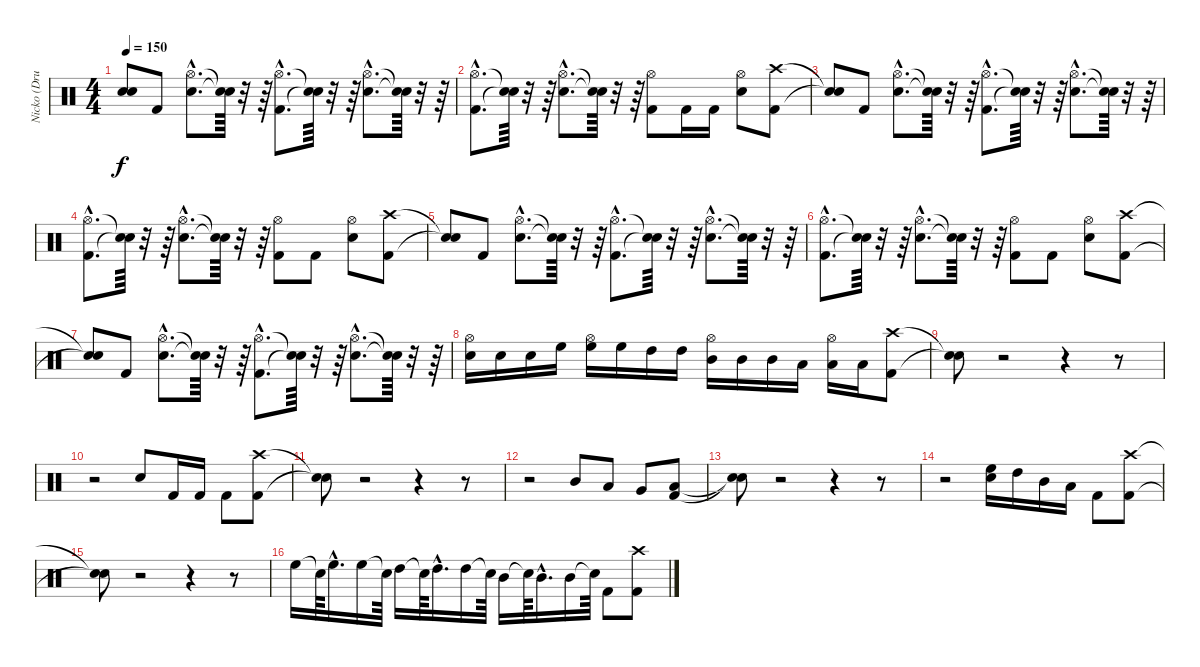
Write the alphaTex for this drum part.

\track ("Nicko (Drums)" "Nicko (Dru") {instrument percussion}
\staff {score}
\articulation defaults
\ts (4 4)
\tempo 150
\clef neutral
\ks c
("Snare (hit)"{t} "Snare (hit)"{t}).8{dy f} "Kick (hit) 2".8 ("Snare (hit) 2"{hac} "Hi-Hat (open)"{hac}).8{d} ("Snare (hit)"{t} "Snare (hit)"{t}).64 r.32 r.64 ("Kick (hit) 2"{hac} "Hi-Hat (open)"{hac}).8{d} ("Snare (hit)"{t} "Snare (hit)"{t}).64 r.32 r.64 ("Snare (hit) 2"{hac} "Hi-Hat (open)"{hac}).8{d} ("Snare (hit)"{t} "Snare (hit)"{t}).64 r.32 r.64 |
("Kick (hit) 2"{hac} "Hi-Hat (open)"{hac}).8{d} ("Snare (hit)"{t} "Snare (hit)"{t}).64 r.32 r.64 ("Snare (hit) 2"{hac} "Hi-Hat (open)"{hac}).8{d} ("Snare (hit)"{t} "Snare (hit)"{t}).64 r.32 r.64 ("Kick (hit) 2" "Hi-Hat (open)").8 "Kick (hit) 2".16 "Kick (hit) 2".16 ("Snare (hit) 2" "Hi-Hat (open)").8 ("Kick (hit) 2" "Crash high (hit)").8 |
("Snare (hit)"{t} "Snare (hit)"{t}).8 "Kick (hit) 2".8 ("Snare (hit) 2"{hac} "Hi-Hat (open)"{hac}).8{d} ("Snare (hit)"{t} "Snare (hit)"{t}).64 r.32 r.64 ("Kick (hit) 2"{hac} "Hi-Hat (open)"{hac}).8{d} ("Snare (hit)"{t} "Snare (hit)"{t}).64 r.32 r.64 ("Snare (hit) 2"{hac} "Hi-Hat (open)"{hac}).8{d} ("Snare (hit)"{t} "Snare (hit)"{t}).64 r.32 r.64 |
("Kick (hit) 2"{hac} "Hi-Hat (open)"{hac}).8{d} ("Snare (hit)"{t} "Snare (hit)"{t}).64 r.32 r.64 ("Snare (hit) 2"{hac} "Hi-Hat (open)"{hac}).8{d} ("Snare (hit)"{t} "Snare (hit)"{t}).64 r.32 r.64 ("Kick (hit) 2" "Hi-Hat (open)").8 "Kick (hit) 2".8 ("Snare (hit) 2" "Hi-Hat (open)").8 ("Kick (hit) 2" "Crash high (hit)").8 |
("Snare (hit)"{t} "Snare (hit)"{t}).8 "Kick (hit) 2".8 ("Snare (hit) 2"{hac} "Hi-Hat (open)"{hac}).8{d} ("Snare (hit)"{t} "Snare (hit)"{t}).64 r.32 r.64 ("Kick (hit) 2"{hac} "Hi-Hat (open)"{hac}).8{d} ("Snare (hit)"{t} "Snare (hit)"{t}).64 r.32 r.64 ("Snare (hit) 2"{hac} "Hi-Hat (open)"{hac}).8{d} ("Snare (hit)"{t} "Snare (hit)"{t}).64 r.32 r.64 |
("Kick (hit) 2"{hac} "Hi-Hat (open)"{hac}).8{d} ("Snare (hit)"{t} "Snare (hit)"{t}).64 r.32 r.64 ("Snare (hit) 2"{hac} "Hi-Hat (open)"{hac}).8{d} ("Snare (hit)"{t} "Snare (hit)"{t}).64 r.32 r.64 ("Kick (hit) 2" "Hi-Hat (open)").8 "Kick (hit) 2".8 ("Snare (hit) 2" "Hi-Hat (open)").8 ("Kick (hit) 2" "Crash high (hit)").8 |
("Snare (hit)"{t} "Snare (hit)"{t}).8 "Kick (hit) 2".8 ("Snare (hit) 2"{hac} "Hi-Hat (open)"{hac}).8{d} ("Snare (hit)"{t} "Snare (hit)"{t}).64 r.32 r.64 ("Kick (hit) 2"{hac} "Hi-Hat (open)"{hac}).8{d} ("Snare (hit)"{t} "Snare (hit)"{t}).64 r.32 r.64 ("Snare (hit) 2"{hac} "Hi-Hat (open)"{hac}).8{d} ("Snare (hit)"{t} "Snare (hit)"{t}).64 r.32 r.64 |
("Snare (hit) 2" "Hi-Hat (open)").16 "Snare (hit) 2".16 "Snare (hit) 2".16 "High Floor Tom (hit)".16 ("Hi-Hat (open)" "High Floor Tom (hit)").16 "High Floor Tom (hit)".16 "High Tom (hit)".16 "High Tom (hit)".16 ("Hi-Hat (open)" "Mid Tom (hit)").16 "Mid Tom (hit)".16 "Mid Tom (hit)".16 "Low Tom (hit)".16 ("Low Tom (hit)" "Hi-Hat (open)").16 "Low Tom (hit)".16 ("Kick (hit) 2" "Crash high (hit)").8 |
("Snare (hit)"{t} "Snare (hit)"{t}).8 r.2 r.4 r.8 |
r.2 "Snare (hit) 2".8 "Kick (hit) 2".16 "Kick (hit) 2".16 "Kick (hit) 2".8 ("Kick (hit) 2" "Crash high (hit)").8 |
("Snare (hit)"{t} "Snare (hit)"{t}).8 r.2 r.4 r.8 |
r.2 "Mid Tom (hit)".8 "Low Tom (hit)".8 "Very Low Tom (hit)".8 ("Kick (hit) 2" "Low Floor Tom (hit)").8 |
("Snare (hit)"{t} "Snare (hit)"{t}).8 r.2 r.4 r.8 |
r.2 ("Snare (hit) 2" "High Floor Tom (hit)").16 "High Tom (hit)".16 "Mid Tom (hit)".16 "Low Tom (hit)".16 "Kick (hit) 2".8 ("Kick (hit) 2" "Crash high (hit)").8 |
("Snare (hit)"{t} "Snare (hit)"{t}).8 r.2 r.4 r.8 |
"High Floor Tom (hit)".16 "Snare (hit)"{t}.64 "High Floor Tom (hit)"{hac}.16{d} "High Floor Tom (hit)".16 "Snare (hit)"{t}.64 "High Tom (hit)".16 "Snare (hit)"{t}.64 "High Tom (hit)"{hac}.16{d} "High Tom (hit)".16 "Snare (hit)"{t}.64 "Mid Tom (hit)".16 "Snare (hit)"{t}.64 "Mid Tom (hit)"{hac}.16{d} "Mid Tom (hit)".16 "Snare (hit)"{t}.64 "Kick (hit) 2".8 ("Kick (hit) 2" "Crash high (hit)").8
